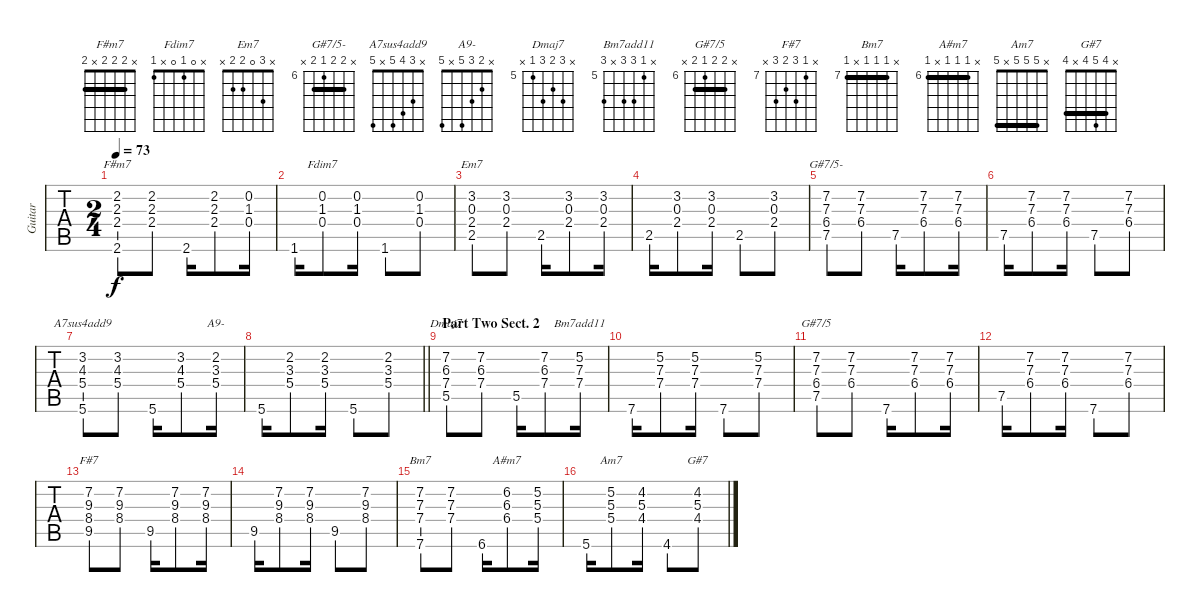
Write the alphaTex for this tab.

\track ("Guitar" "Guitar") {instrument acousticguitarnylon}
\staff {tabs}
\tuning (E4 B3 G3 D3 A2 E2) {hide}
\chord ("F#m7" x 2 2 2 x 2) {barre 2}
\chord ("Fdim7" x 0 1 0 x 1)
\chord ("Em7" x 3 0 2 2 x)
\chord ("G#7/5-" x 7 7 6 7 x) {firstfret 6 barre 7}
\chord ("A7sus4add9" x 3 4 5 x 5)
\chord ("A9-" x 2 3 5 x 5)
\chord ("Dmaj7" x 7 6 7 5 x) {firstfret 5}
\chord ("Bm7add11" x 5 7 7 x 7) {firstfret 5}
\chord ("G#7/5" x 7 7 6 7 x) {firstfret 6 barre 7}
\chord ("F#7" x 7 9 8 9 x) {firstfret 7}
\chord ("Bm7" x 7 7 7 x 7) {firstfret 7 barre 7}
\chord ("A#m7" x 6 6 6 x 6) {firstfret 6 barre 6}
\chord ("Am7" x 5 5 5 x 5) {barre 5}
\chord ("G#7" x 4 5 4 x 4) {barre 4}
\ts (2 4)
\tempo 73
\clef g2
\ks c
(2.2 2.3 2.4 2.6).8{ch "F#m7" dy f} (2.2 2.3 2.4).8 2.6.16 (2.2 2.3 2.4).8 (0.2 1.3 0.4).16 |
1.6.16 (0.2 1.3 0.4).8{ch "Fdim7"} (0.2 1.3 0.4).16 1.6.8 (0.2 1.3 0.4).8 |
(3.2 0.3 2.4 2.5).8{ch "Em7"} (3.2 0.3 2.4).8 2.5.16 (3.2 0.3 2.4).8 (3.2 0.3 2.4).16 |
2.5.16 (3.2 0.3 2.4).8 (3.2 0.3 2.4).16 2.5.8 (3.2 0.3 2.4).8 |
(7.2 7.3 6.4 7.5).8{ch "G#7/5-"} (7.2 7.3 6.4).8 7.5.16 (7.2 7.3 6.4).8 (7.2 7.3 6.4).16 |
7.5.16 (7.2 7.3 6.4).8 (7.2 7.3 6.4).16 7.5.8 (7.2 7.3 6.4).8 |
(3.2 4.3 5.4 5.6).8{ch "A7sus4add9"} (3.2 4.3 5.4).8 5.6.16 (3.2 4.3 5.4).8 (2.2 3.3 5.4).16{ch "A9-"} |
\barLineRight lightlight
5.6.16 (2.2 3.3 5.4).8 (2.2 3.3 5.4).16 5.6.8 (2.2 3.3 5.4).8 |
\section ("" "Part Two Sect. 2")
(7.2 6.3 7.4 5.5).8{ch "Dmaj7"} (7.2 6.3 7.4).8 5.5.16 (7.2 6.3 7.4).8 (5.2 7.3 7.4).16{ch "Bm7add11"} |
7.6.16 (5.2 7.3 7.4).8 (5.2 7.3 7.4).16 7.6.8 (5.2 7.3 7.4).8 |
(7.2 7.3 6.4 7.5).8{ch "G#7/5"} (7.2 7.3 6.4).8 7.6.16 (7.2 7.3 6.4).8 (7.2 7.3 6.4).16 |
7.5.16 (7.2 7.3 6.4).8 (7.2 7.3 6.4).16 7.6.8 (7.2 7.3 6.4).8 |
(7.2 9.3 8.4 9.5).8{ch "F#7"} (7.2 9.3 8.4).8 9.5.16 (7.2 9.3 8.4).8 (7.2 9.3 8.4).16 |
9.5.16 (7.2 9.3 8.4).8 (7.2 9.3 8.4).16 9.5.8 (7.2 9.3 8.4).8 |
(7.2 7.3 7.4 7.6).8{ch "Bm7"} (7.2 7.3 7.4).8 6.6.16 (6.2 6.3 6.4).8{ch "A#m7"} (5.2 5.3 5.4).16 |
5.6.16 (5.2 5.3 5.4).8{ch "Am7"} (4.2 5.3 4.4).16 4.6.8 (4.2 5.3 4.4).8{ch "G#7"}
